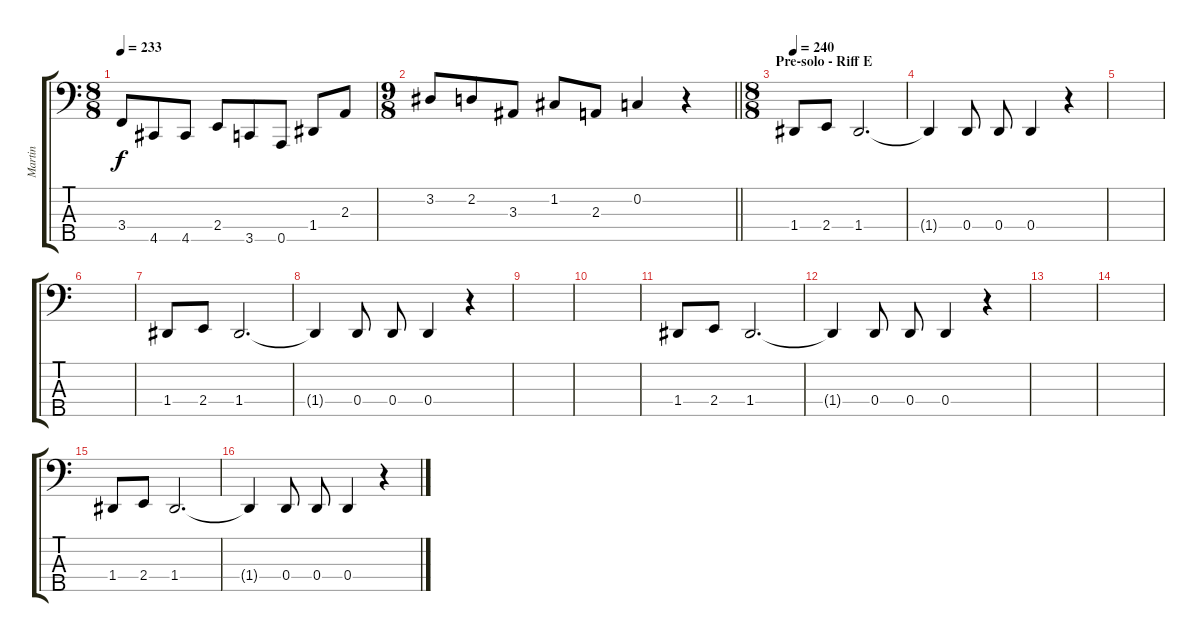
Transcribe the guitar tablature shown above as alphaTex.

\track ("Martin" "Martin") {instrument electricbassfinger}
\staff {score tabs}
\tuning (F2 C2 G1 D1 A0) {hide}
\ts (8 8)
\tempo 233
\clef f4
\ks c
3.4.8{dy f} 4.5.8 4.5.8 2.4.8 3.5.8 0.5.8 1.4.8 2.3.8 |
\ts (9 8)
\barLineRight lightlight
3.2.8 2.2.8 3.3.8 1.2.8 2.3.8 0.2.4 r.4 |
\ts (8 8)
\section ("" "Pre-solo - Riff E")
\tempo 240
1.4.8 2.4.8 1.4.2{d} |
1.4{t}.4 0.4.8 0.4.8 0.4.4 r.4 |
|
|
1.4.8 2.4.8 1.4.2{d} |
1.4{t}.4 0.4.8 0.4.8 0.4.4 r.4 |
|
|
1.4.8 2.4.8 1.4.2{d} |
1.4{t}.4 0.4.8 0.4.8 0.4.4 r.4 |
|
|
1.4.8 2.4.8 1.4.2{d} |
1.4{t}.4 0.4.8 0.4.8 0.4.4 r.4
